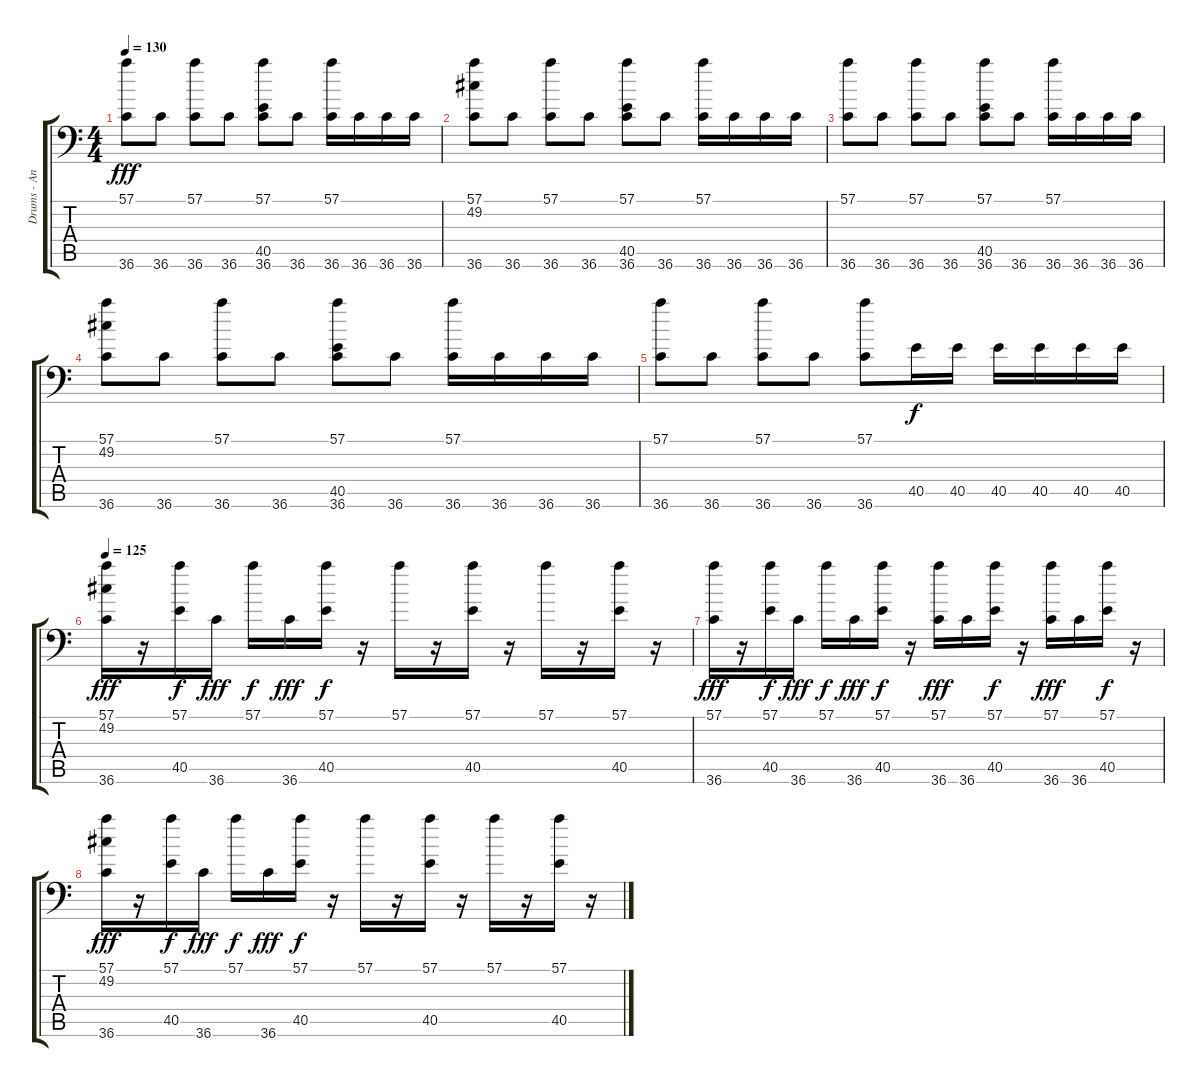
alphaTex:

\track ("Drums - Andrew Wetzel" "Drums - An") {instrument acousticgrandpiano}
\staff {score tabs}
\tuning (C-1 C-1 C-1 C-1 C-1 C-1) {hide}
\ts (4 4)
\tempo 130
\clef f4
\ks c
(57.1 36.6).8{dy fff} 36.6.8 (57.1 36.6).8 36.6.8 (57.1 40.5 36.6).8 36.6.8 (57.1 36.6).16 36.6.16 36.6.16 36.6.16 |
(57.1 49.2 36.6).8 36.6.8 (57.1 36.6).8 36.6.8 (57.1 40.5 36.6).8 36.6.8 (57.1 36.6).16 36.6.16 36.6.16 36.6.16 |
(57.1 36.6).8 36.6.8 (57.1 36.6).8 36.6.8 (57.1 40.5 36.6).8 36.6.8 (57.1 36.6).16 36.6.16 36.6.16 36.6.16 |
(57.1 49.2 36.6).8 36.6.8 (57.1 36.6).8 36.6.8 (57.1 40.5 36.6).8 36.6.8 (57.1 36.6).16 36.6.16 36.6.16 36.6.16 |
(57.1 36.6).8 36.6.8 (57.1 36.6).8 36.6.8 (57.1 36.6).8 40.5.16{dy f} 40.5.16 40.5.16 40.5.16 40.5.16 40.5.16 |
\tempo 125
(57.1 49.2 36.6).16{dy fff} r.16 (57.1 40.5).16{dy f} 36.6.16{dy fff} 57.1.16{dy f} 36.6.16{dy fff} (57.1 40.5).16{dy f} r.16 57.1.16 r.16 (57.1 40.5).16 r.16 57.1.16 r.16 (57.1 40.5).16 r.16 |
(57.1 36.6).16{dy fff} r.16 (57.1 40.5).16{dy f} 36.6.16{dy fff} 57.1.16{dy f} 36.6.16{dy fff} (57.1 40.5).16{dy f} r.16 (57.1 36.6).16{dy fff} 36.6.16 (57.1 40.5).16{dy f} r.16 (57.1 36.6).16{dy fff} 36.6.16 (57.1 40.5).16{dy f} r.16 |
(57.1 49.2 36.6).16{dy fff} r.16 (57.1 40.5).16{dy f} 36.6.16{dy fff} 57.1.16{dy f} 36.6.16{dy fff} (57.1 40.5).16{dy f} r.16 57.1.16 r.16 (57.1 40.5).16 r.16 57.1.16 r.16 (57.1 40.5).16 r.16
